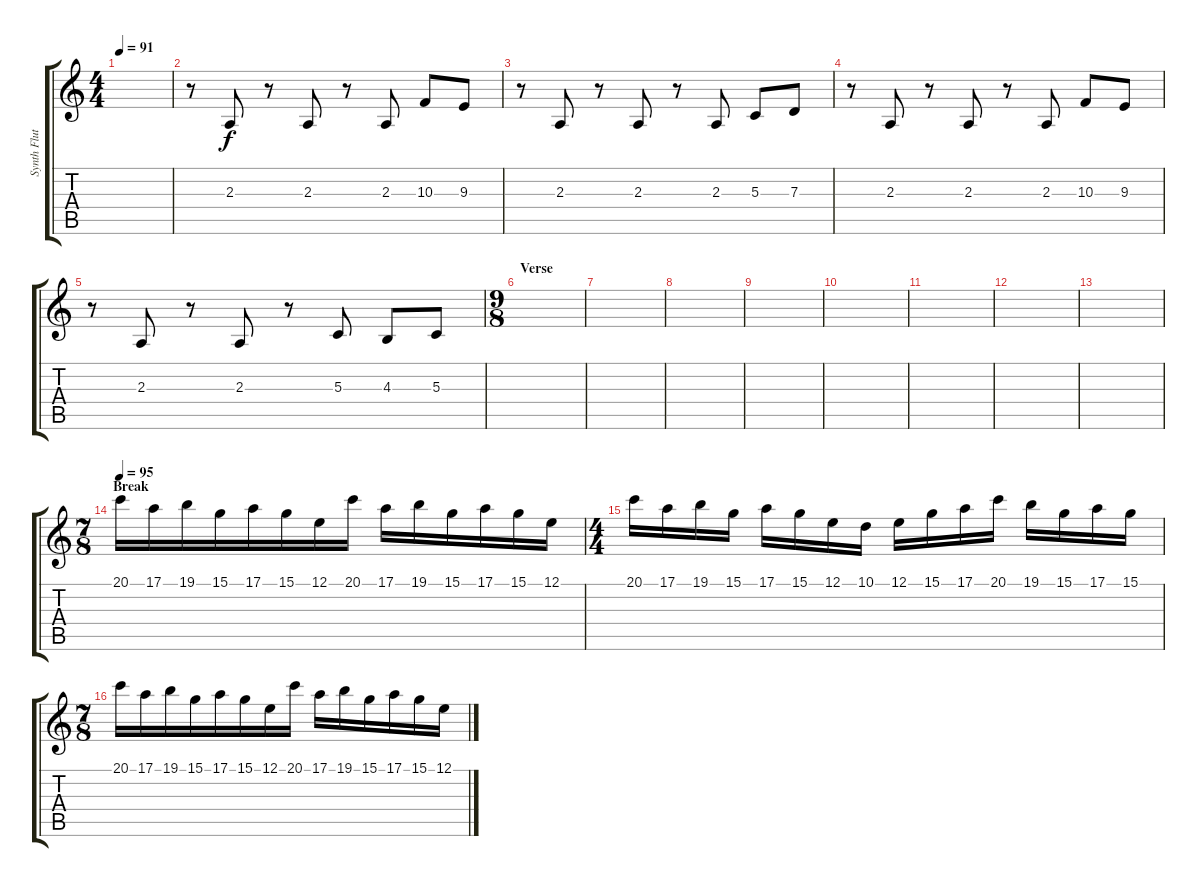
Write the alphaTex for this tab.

\track ("Synth Flute" "Synth Flut") {instrument flute}
\staff {score tabs}
\tuning (E4 B3 G3 D3 A2 E2) {hide}
\ts (4 4)
\tempo 91
\clef g2
\ks c
|
r.8{volume 12 instrument frenchhorn} 2.3.8 r.8 2.3.8 r.8 2.3.8 10.3.8 9.3.8 |
r.8 2.3.8 r.8 2.3.8 r.8 2.3.8 5.3.8 7.3.8 |
r.8 2.3.8 r.8 2.3.8 r.8 2.3.8 10.3.8 9.3.8 |
r.8 2.3.8 r.8 2.3.8 r.8 5.3.8 4.3.8 5.3.8 |
\ts (9 8)
\section ("" "Verse")
|
|
|
|
|
|
|
|
\ts (7 8)
\section ("" "Break")
\tempo 95
20.1.16{volume 7 instrument fx4atmosphere} 17.1.16 19.1.16 15.1.16 17.1.16 15.1.16 12.1.16 20.1.16 17.1.16 19.1.16 15.1.16 17.1.16 15.1.16 12.1.16 |
\ts (4 4)
20.1.16 17.1.16 19.1.16 15.1.16 17.1.16 15.1.16 12.1.16 10.1.16 12.1.16 15.1.16 17.1.16 20.1.16 19.1.16 15.1.16 17.1.16 15.1.16 |
\ts (7 8)
20.1.16 17.1.16 19.1.16 15.1.16 17.1.16 15.1.16 12.1.16 20.1.16 17.1.16 19.1.16 15.1.16 17.1.16 15.1.16 12.1.16
